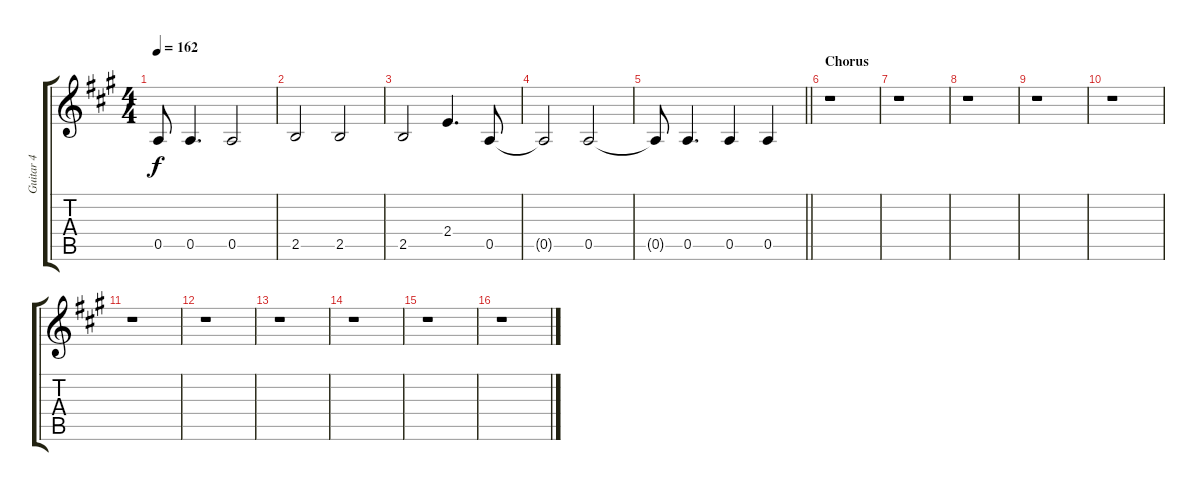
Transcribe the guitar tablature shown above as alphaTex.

\track ("Guitar 4" "Guitar 4") {instrument acousticguitarsteel}
\staff {score tabs}
\tuning (E4 B3 G3 D3 A2 D2) {hide}
\ts (4 4)
\tempo 162
\clef g2
\ks a
0.5{t}.8{dy f} 0.5.4{d} 0.5.2 |
2.5.2 2.5.2 |
2.5.2 2.4.4{d} 0.5.8 |
0.5{t}.2 0.5.2 |
\barLineRight lightlight
0.5{t}.8 0.5.4{d} 0.5.4 0.5.4 |
\section ("" "Chorus")
r.1 |
r.1 |
r.1 |
r.1 |
r.1 |
r.1 |
r.1 |
r.1 |
r.1 |
r.1 |
r.1
